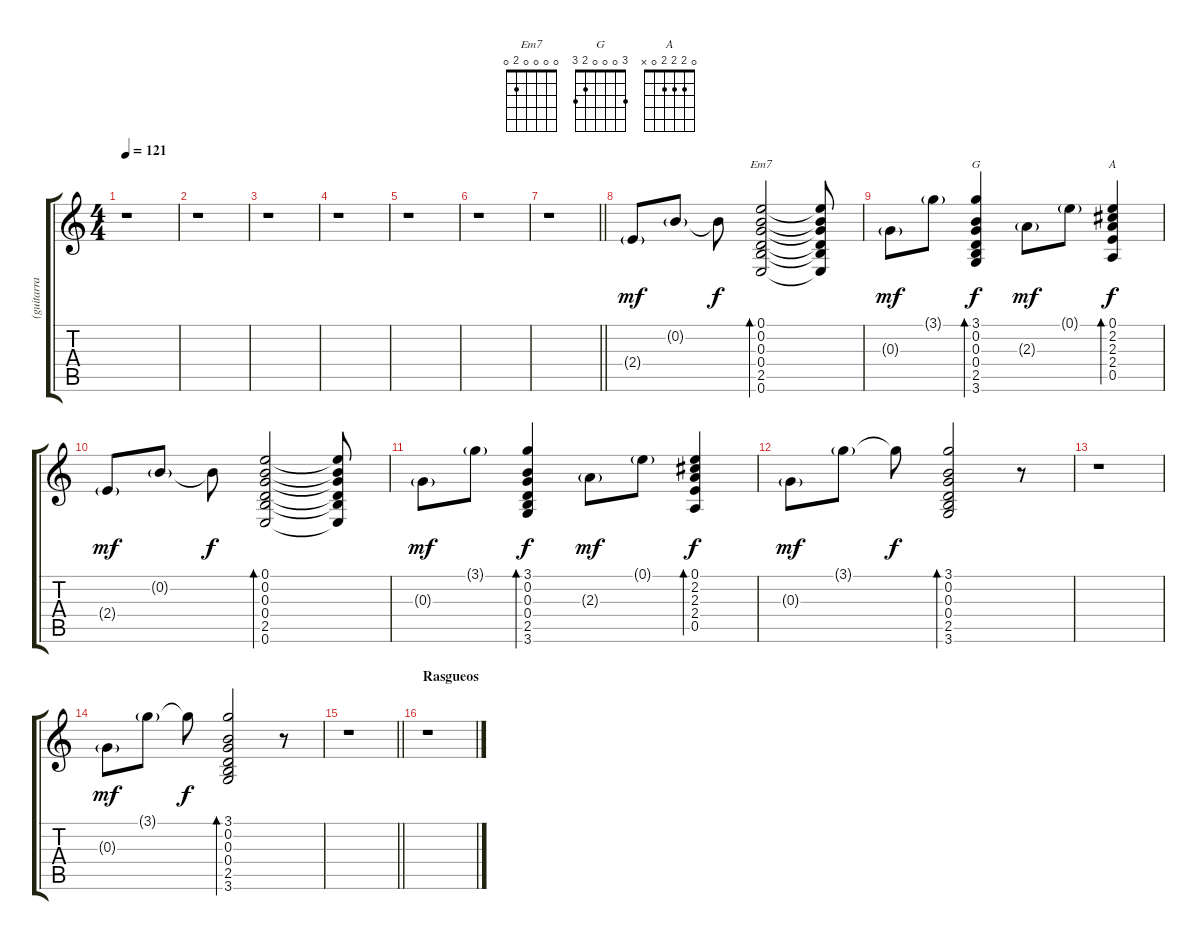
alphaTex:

\track ("(guitarra de fondo)" "(guitarra ") {instrument electricguitarclean}
\staff {score tabs}
\tuning (E4 B3 G3 D3 A2 E2) {hide}
\chord ("Em7" 0 0 0 0 2 0)
\chord ("G" 3 0 0 0 2 3)
\chord ("A" 0 2 2 2 0 x)
\ts (4 4)
\tempo 121
\clef g2
\ks c
r.1{dy f} |
r.1 |
r.1 |
r.1 |
r.1 |
r.1 |
\barLineRight lightlight
r.1 |
2.4{g}.8{dy mf} 0.2{g}.8 0.2{t}.8{dy f} (0.1 0.2 0.3 0.4 2.5 0.6).2{bd 30 ch "Em7"} (0.1{t} 0.2{t} 0.3{t} 0.4{t} 2.5{t} 0.6{t}).8 |
0.3{g}.8{dy mf} 3.1{g}.8 (3.1 0.2 0.3 0.4 2.5 3.6).4{bd 30 ch "G" dy f} 2.3{g}.8{dy mf} 0.1{g}.8 (0.1 2.2 2.3 2.4 0.5).4{bd 30 ch "A" dy f} |
2.4{g}.8{dy mf} 0.2{g}.8 0.2{t}.8{dy f} (0.1 0.2 0.3 0.4 2.5 0.6).2{bd 30} (0.1{t} 0.2{t} 0.3{t} 0.4{t} 2.5{t} 0.6{t}).8 |
0.3{g}.8{dy mf} 3.1{g}.8 (3.1 0.2 0.3 0.4 2.5 3.6).4{bd 30 dy f} 2.3{g}.8{dy mf} 0.1{g}.8 (0.1 2.2 2.3 2.4 0.5).4{bd 30 dy f} |
0.3{g}.8{dy mf} 3.1{g}.8 3.1{t}.8{dy f} (3.1 0.2 0.3 0.4 2.5 3.6).2{bd 30} r.8 |
r.1 |
0.3{g}.8{dy mf} 3.1{g}.8 3.1{t}.8{dy f} (3.1 0.2 0.3 0.4 2.5 3.6).2{bd 30} r.8 |
\barLineRight lightlight
r.1 |
\section ("" "Rasgueos")
r.1
